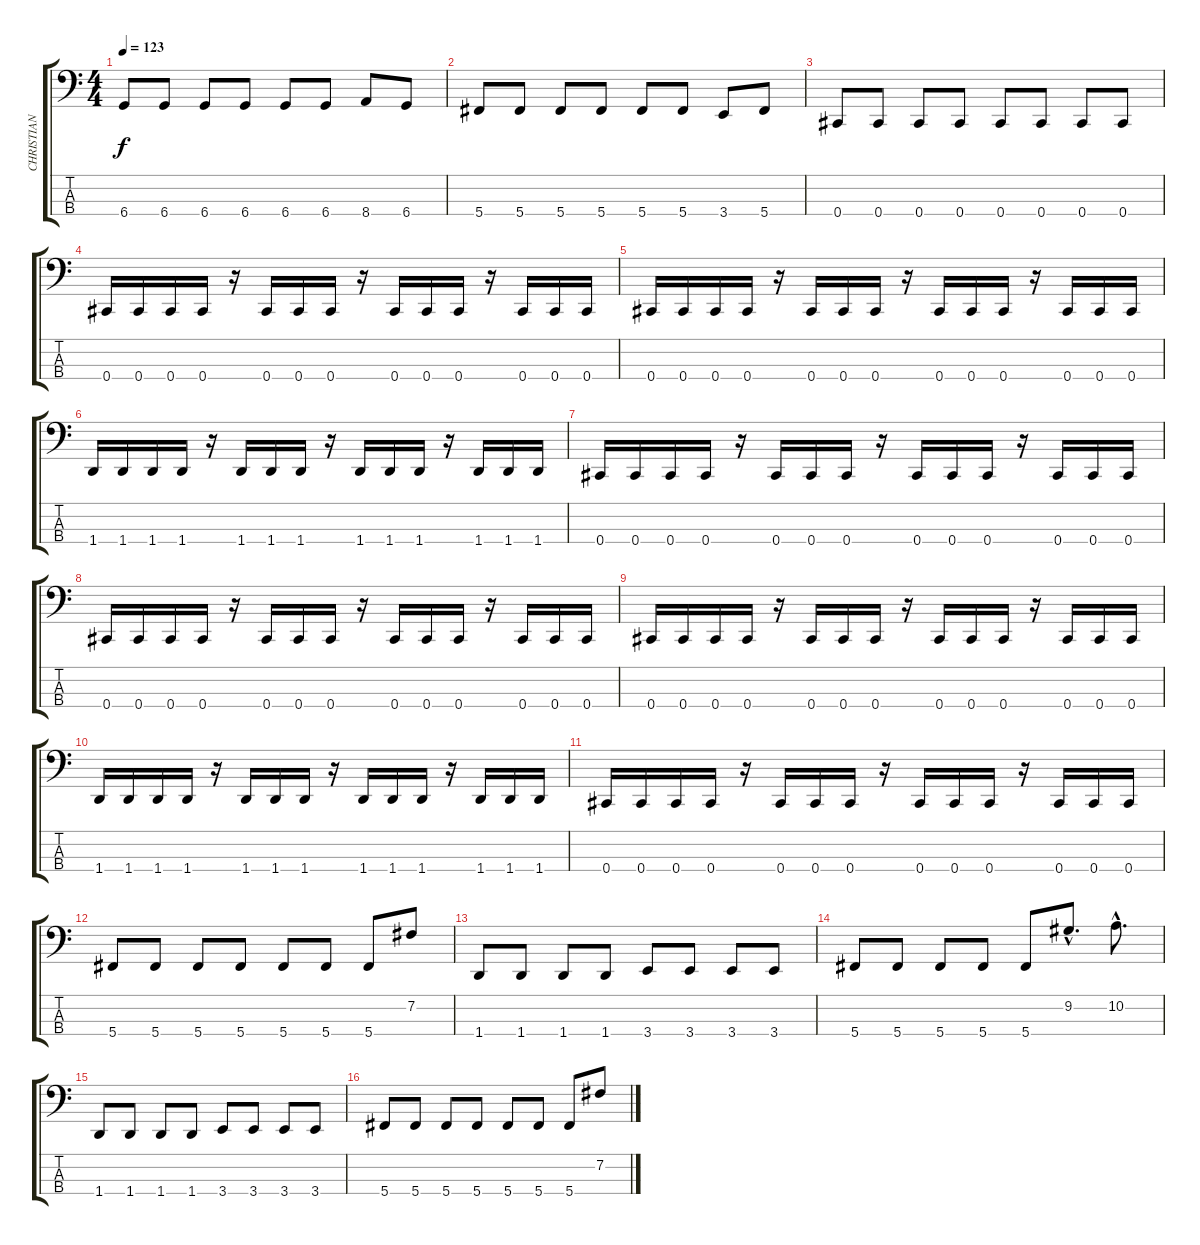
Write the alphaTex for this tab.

\track ("CHRISTIAN ÄLVESTAM " "CHRISTIAN ") {instrument electricbassfinger}
\staff {score tabs}
\tuning (E2 B1 Gb1 Db1) {hide}
\ts (4 4)
\tempo 123
\clef f4
\ks c
6.4.8{dy f} 6.4.8 6.4.8 6.4.8 6.4.8 6.4.8 8.4.8 6.4.8 |
5.4.8 5.4.8 5.4.8 5.4.8 5.4.8 5.4.8 3.4.8 5.4.8 |
0.4.8 0.4.8 0.4.8 0.4.8 0.4.8 0.4.8 0.4.8 0.4.8 |
0.4.16 0.4.16 0.4.16 0.4.16 r.16 0.4.16 0.4.16 0.4.16 r.16 0.4.16 0.4.16 0.4.16 r.16 0.4.16 0.4.16 0.4.16 |
0.4.16 0.4.16 0.4.16 0.4.16 r.16 0.4.16 0.4.16 0.4.16 r.16 0.4.16 0.4.16 0.4.16 r.16 0.4.16 0.4.16 0.4.16 |
1.4.16 1.4.16 1.4.16 1.4.16 r.16 1.4.16 1.4.16 1.4.16 r.16 1.4.16 1.4.16 1.4.16 r.16 1.4.16 1.4.16 1.4.16 |
0.4.16 0.4.16 0.4.16 0.4.16 r.16 0.4.16 0.4.16 0.4.16 r.16 0.4.16 0.4.16 0.4.16 r.16 0.4.16 0.4.16 0.4.16 |
0.4.16 0.4.16 0.4.16 0.4.16 r.16 0.4.16 0.4.16 0.4.16 r.16 0.4.16 0.4.16 0.4.16 r.16 0.4.16 0.4.16 0.4.16 |
0.4.16 0.4.16 0.4.16 0.4.16 r.16 0.4.16 0.4.16 0.4.16 r.16 0.4.16 0.4.16 0.4.16 r.16 0.4.16 0.4.16 0.4.16 |
1.4.16 1.4.16 1.4.16 1.4.16 r.16 1.4.16 1.4.16 1.4.16 r.16 1.4.16 1.4.16 1.4.16 r.16 1.4.16 1.4.16 1.4.16 |
0.4.16 0.4.16 0.4.16 0.4.16 r.16 0.4.16 0.4.16 0.4.16 r.16 0.4.16 0.4.16 0.4.16 r.16 0.4.16 0.4.16 0.4.16 |
5.4.8 5.4.8 5.4.8 5.4.8 5.4.8 5.4.8 5.4.8 7.2.8 |
1.4.8 1.4.8 1.4.8 1.4.8 3.4.8 3.4.8 3.4.8 3.4.8 |
5.4.8 5.4.8 5.4.8 5.4.8 5.4.8 9.2{hac}.8{d} 10.2{hac}.8{d} |
1.4.8 1.4.8 1.4.8 1.4.8 3.4.8 3.4.8 3.4.8 3.4.8 |
5.4.8 5.4.8 5.4.8 5.4.8 5.4.8 5.4.8 5.4.8 7.2.8
